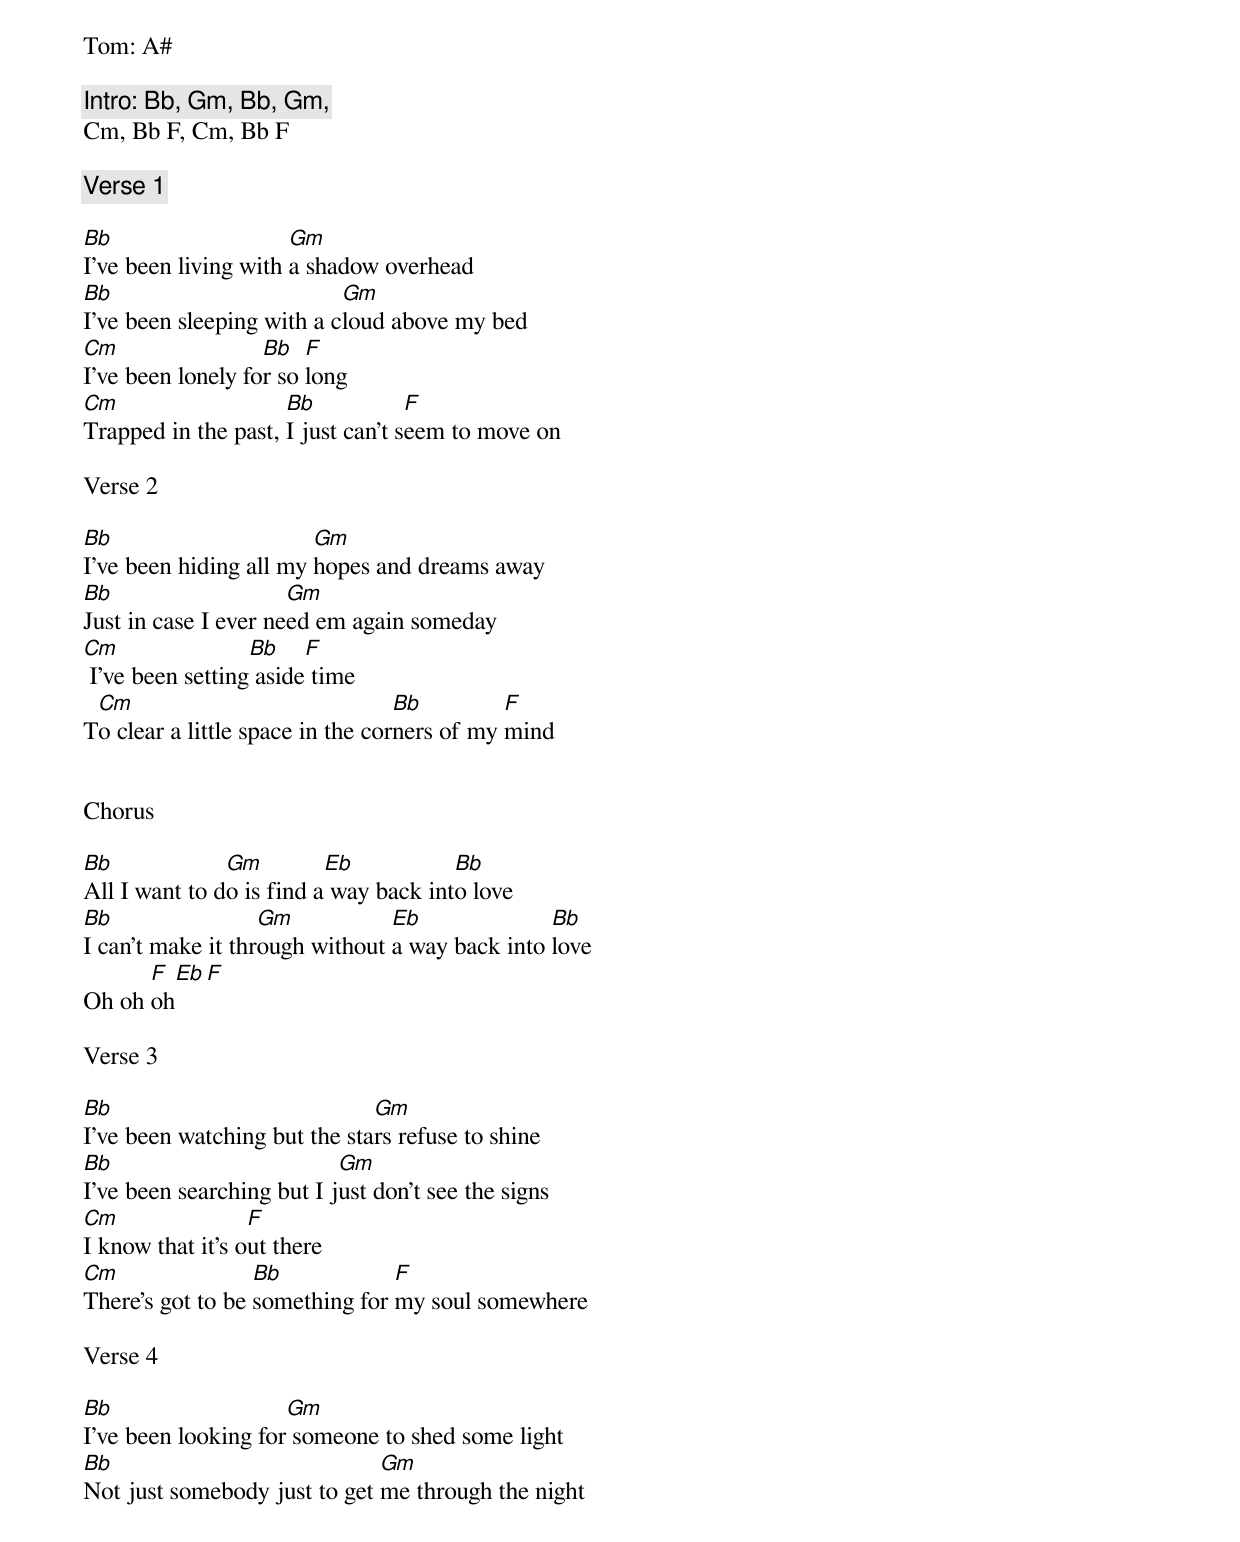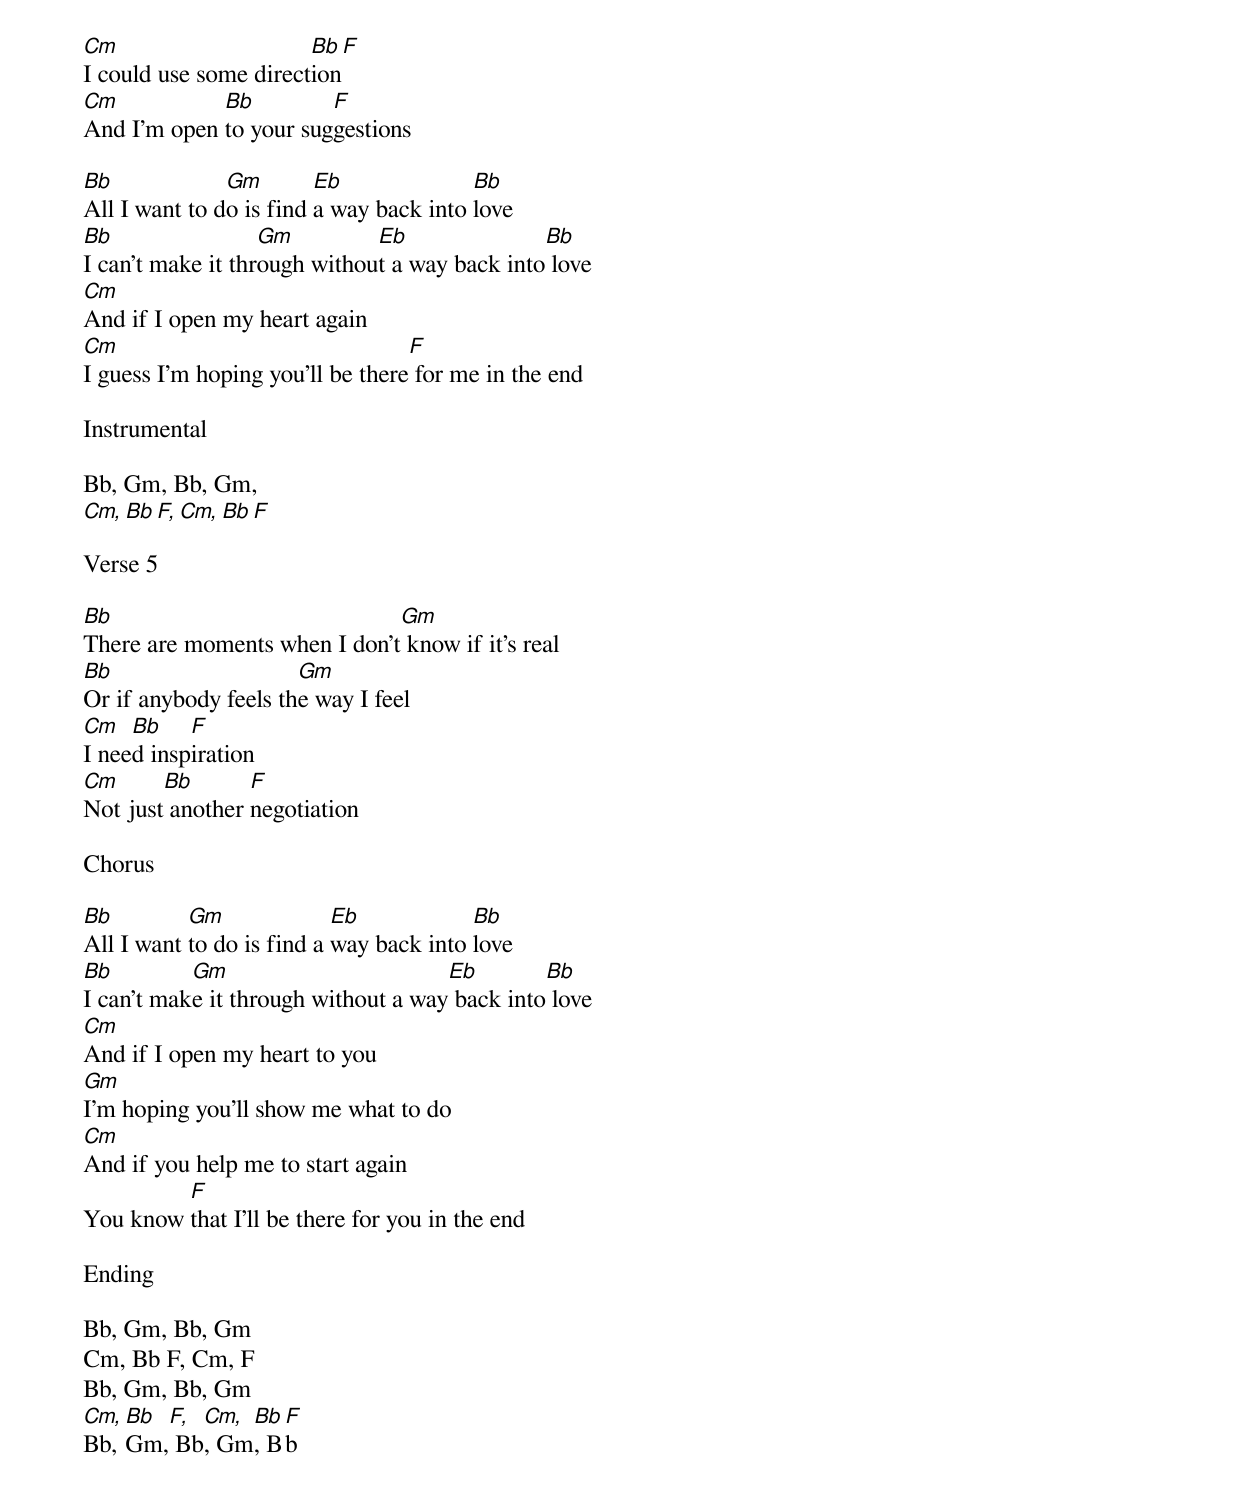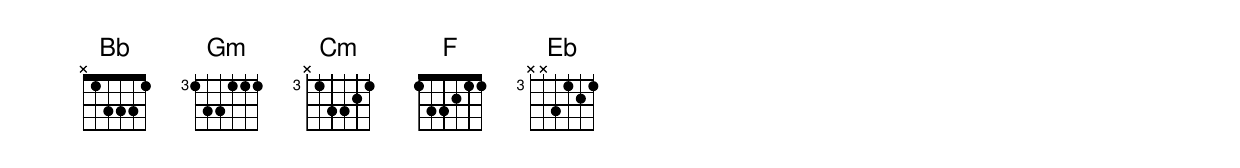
Tom: A#

Intro: Bb, Gm, Bb, Gm,
Cm, Bb F, Cm, Bb F

Verse 1

Bb		      Gm
I've been living with a shadow overhead
Bb		           Gm
I've been sleeping with a cloud above my bed
Cm		   Bb	F
I've been lonely for so long
Cm		     Bb	           F
Trapped in the past, I just can't seem to move on

Verse 2

Bb		        Gm
I've been hiding all my hopes and dreams away
Bb	              Gm
Just in case I ever need em again someday
Cm		  Bb	F
 I've been setting aside time
 Cm		                  Bb	     F
To clear a little space in the corners of my mind


Chorus

Bb	       Gm         Eb	       Bb
All I want to do is find a way back into love
Bb	           Gm           Eb	        Bb
I can't make it through without a way back into love
      F	       Eb F
Oh oh oh

Verse 3

Bb		              Gm
I've been watching but the stars refuse to shine
Bb		           Gm
I've been searching but I just don't see the signs
Cm	          F
I know that it's out there
Cm		  Bb	        F
There's got to be something for my soul somewhere

Verse 4

Bb		     Gm
I've been looking for someone to shed some light
Bb		              Gm
Not just somebody just to get me through the night
Cm		       Bb  F
I could use some direction
Cm	     Bb         F
And I'm open to your suggestions

Bb	       Gm        Eb	         Bb
All I want to do is find a way back into love
Bb	           Gm         Eb	       Bb
I can't make it through without a way back into love
Cm
And if I open my heart again
Cm				  F
I guess I'm hoping you'll be there for me in the end

Instrumental

Bb, Gm, Bb, Gm,
Cm, Bb F, Cm, Bb F

Verse 5

Bb		              Gm
There are moments when I don't know if it's real
Bb                    Gm
Or if anybody feels the way I feel
Cm   Bb	   F
I need inspiration
Cm      Bb       F
Not just another negotiation

Chorus

Bb	   Gm              Eb	         Bb
All I want to do is find a way back into love
Bb	   Gm                        Eb	       Bb
I can't make it through without a way back into love
Cm
And if I open my heart to you
Gm
I'm hoping you'll show me what to do
Cm
And if you help me to start again
         F
You know that I'll be there for you in the end

Ending

Bb, Gm, Bb, Gm
Cm, Bb F, Cm, F
Bb, Gm, Bb, Gm
Cm, Bb F, Cm, Bb F
Bb, Gm, Bb, Gm, Bb
